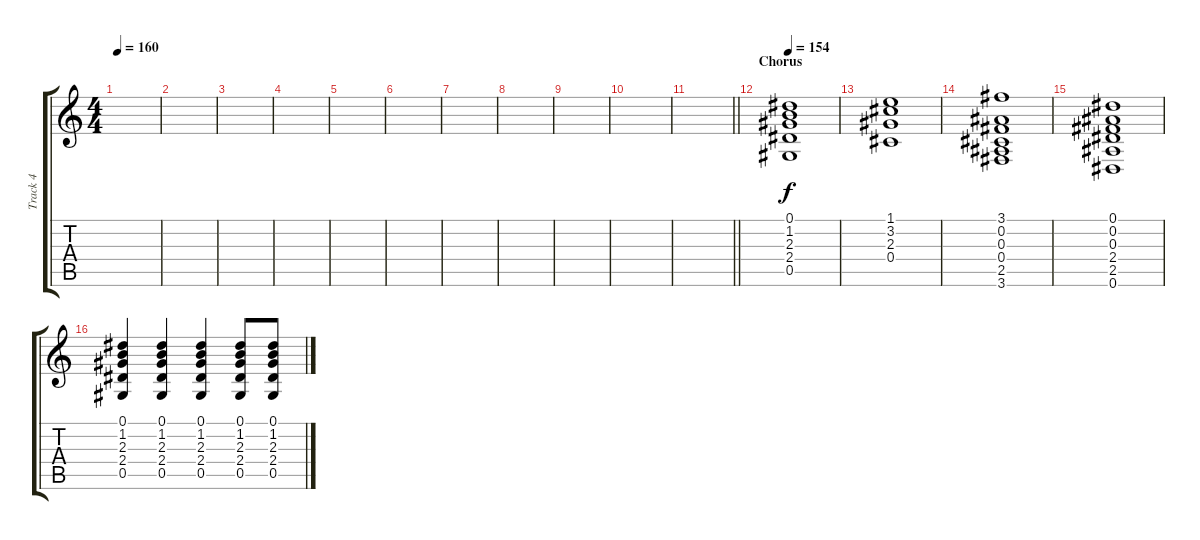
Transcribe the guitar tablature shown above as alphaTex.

\track ("Track 4" "Track 4") {instrument electricguitarclean}
\staff {score tabs}
\tuning (Eb4 Bb3 Gb3 Db3 Ab2 Eb2) {hide}
\ts (4 4)
\tempo 160
\clef g2
\ks c
|
|
|
|
|
|
|
|
|
|
\barLineRight lightlight
|
\section ("" "Chorus")
\tempo 154
(0.1 1.2 2.3 2.4 0.5).1 |
(1.1 3.2 2.3 0.4).1 |
(3.1 0.2 0.3 0.4 2.5 3.6).1 |
(0.1 0.2 0.3 2.4 2.5 0.6).1 |
(0.1 1.2 2.3 2.4 0.5).4 (0.1 1.2 2.3 2.4 0.5).4 (0.1 1.2 2.3 2.4 0.5).4 (0.1 1.2 2.3 2.4 0.5).8 (0.1 1.2 2.3 2.4 0.5).8
